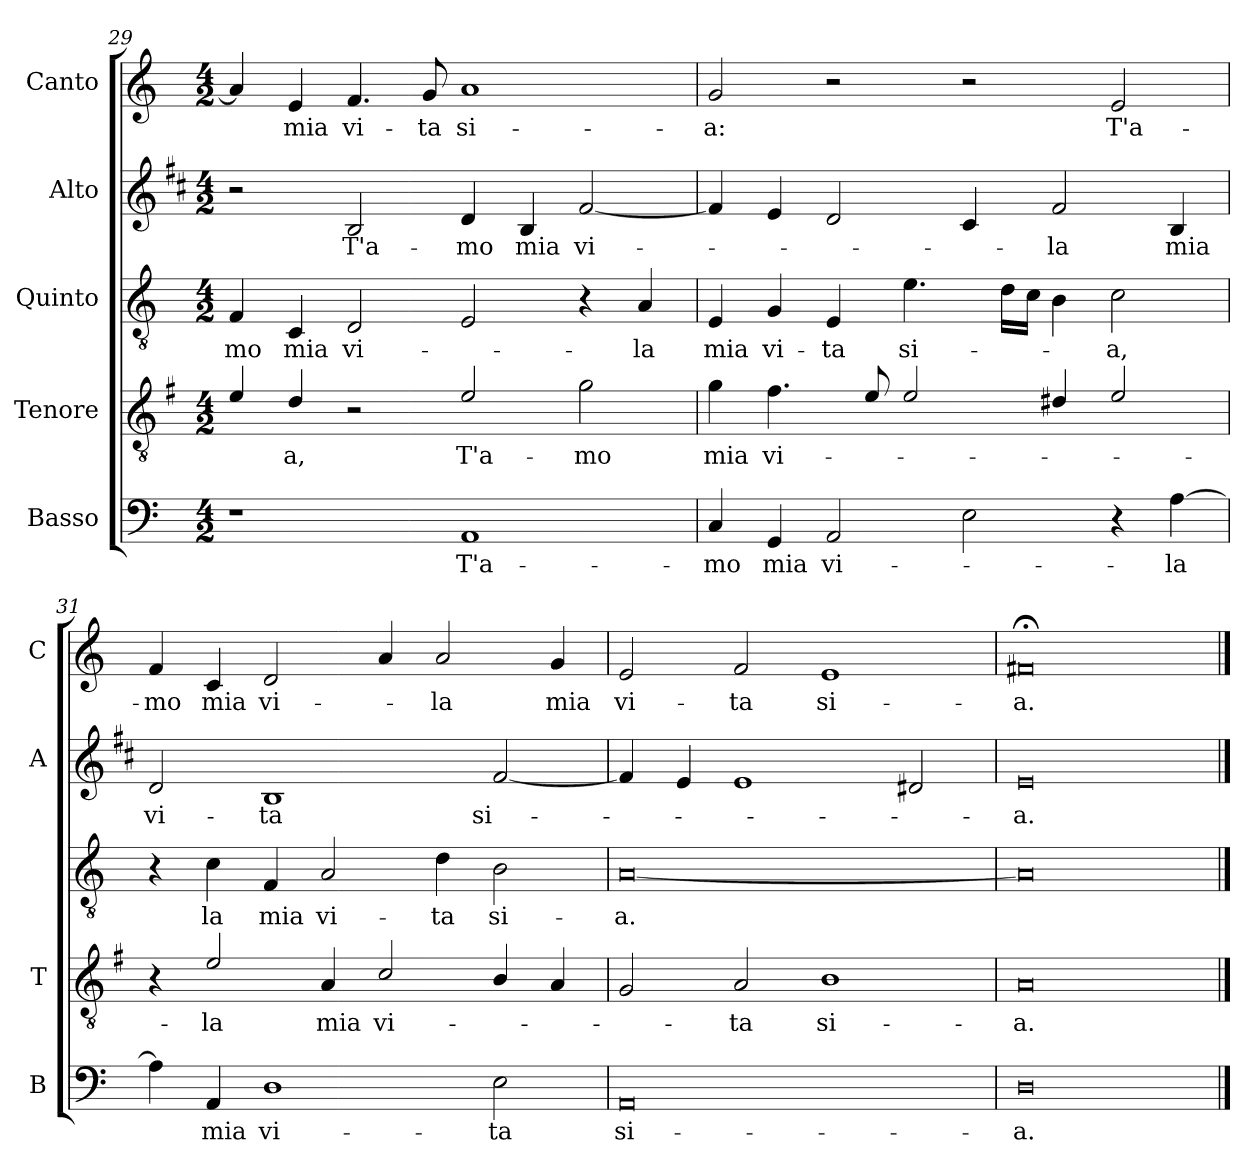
**kern	**text	**kern	**text	**kern	**text	**kern	**text	**kern	**text
*part5	*part5	*part4	*part4	*part3	*part3	*part2	*part2	*part1	*part1
*staff5	*staff5	*staff4	*staff4	*staff3	*staff3	*staff2	*staff2	*staff1	*staff1
*I"Basso	*	*I"Tenore	*	*I"Quinto	*	*I"Alto	*	*I"Canto	*
*I'B	*	*I'T	*	*	*	*I'A	*	*I'C	*
*clefF4	*	*clefGv2	*	*clefGv2	*	*clefG2	*	*clefG2	*
*	*	*ITrd4c7	*	*	*	*ITrd1c2	*	*	*
*k[]	*	*k[]	*	*k[]	*	*k[]	*	*k[]	*
*C:	*	*C:	*	*C:	*	*C:	*	*C:	*
*M4/2	*	*M4/2	*	*M4/2	*	*M4/2	*	*M4/2	*
=29	=29	=29	=29	=29	=29	=29	=29	=29	=29
!	!	!	!	!	!LO:LY:b	!	!	!	!
1r	.	4A/	.	4F/	-mo	2r	.	4a/]	.
!	!	!	!LO:LY:b	!	!LO:LY:b	!	!	!	!LO:LY:b
.	.	4G/	-a,	4C/	mia	.	.	4e/	mia
!	!	!	!	!	!LO:LY:b	!	!LO:LY:b	!	!LO:LY:b
.	.	2r	.	2D/	vi-	2A/	T'a-	4.f/	vi-
!	!	!	!	!	!	!	!	!	!LO:LY:b
.	.	.	.	.	.	.	.	8g/	-ta
!	!LO:LY:b	!	!LO:LY:b	!	!	!	!LO:LY:b	!	!LO:LY:b
1AA	T'a-	2A/	T'a-	2E/	.	4c/	-mo	1a	si-
!	!	!	!	!	!	!	!LO:LY:b	!	!
.	.	.	.	.	.	4A/	mia	.	.
!	!	!	!LO:LY:b	!	!	!	!LO:LY:b	!	!
.	.	2c\	-mo	4r	.	[2e/	vi-	.	.
!	!	!	!	!	!LO:LY:b	!	!	!	!
.	.	.	.	4A/	-la	.	.	.	.
!!LO:PB:g=z
=30	=30	=30	=30	=30	=30	=30	=30	=30	=30
!	!LO:LY:b	!	!LO:LY:b	!	!LO:LY:b	!	!	!	!LO:LY:b
4C/	-mo	4c\	mia	4E/	mia	4e/]	.	2g/	-a:
!	!LO:LY:b	!	!LO:LY:b	!	!LO:LY:b	!	!	!	!
4GG/	mia	4.B\	vi-	4G/	vi-	4d/	.	.	.
!	!LO:LY:b	!	!	!	!LO:LY:b	!	!	!	!
2AA/	vi-	.	.	4E/	-ta	2c/	.	2r	.
.	.	8A/	.	.	.	.	.	.	.
!	!	!	!	!	!LO:LY:b	!	!	!	!
.	.	2A/	.	4.e\	si-	.	.	.	.
2E\	.	.	.	.	.	4B/	.	2r	.
.	.	.	.	16d\LL	.	.	.	.	.
.	.	.	.	16c\JJ	.	.	.	.	.
!	!	!	!	!	!	!	!LO:LY:b	!	!
.	.	4G#X/	.	4B\	.	2e/	-la	.	.
!	!	!	!	!	!LO:LY:b	!	!	!	!LO:LY:b
4r	.	2A/	.	2c\	-a,	.	.	2e/	T'a-
!	!LO:LY:b	!	!	!	!	!	!LO:LY:b	!	!
[4A\	-la	.	.	.	.	4A/	mia	.	.
=31	=31	=31	=31	=31	=31	=31	=31	=31	=31
!	!	!	!	!	!	!	!LO:LY:b	!	!LO:LY:b
4A\]	.	4r	.	4r	.	2c/	vi-	4f/	-mo
!	!LO:LY:b	!	!LO:LY:b	!	!LO:LY:b	!	!	!	!LO:LY:b
4AA/	mia	2A/	-la	4c\	la	.	.	4c/	mia
!	!LO:LY:b	!	!	!	!LO:LY:b	!	!LO:LY:b	!	!LO:LY:b
1D	vi-	.	.	4F/	mia	1A	-ta	2d/	vi-
!	!	!	!LO:LY:b	!	!LO:LY:b	!	!	!	!
.	.	4D/	mia	2A/	vi-	.	.	.	.
!	!	!	!LO:LY:b	!	!	!	!	!	!
.	.	2F/	vi-	.	.	.	.	4a/	.
!	!	!	!	!	!LO:LY:b	!	!	!	!LO:LY:b
.	.	.	.	4d\	-ta	.	.	2a/	-la
!	!LO:LY:b	!	!	!	!LO:LY:b	!	!LO:LY:b	!	!
2E\	-ta	4E/	.	2B\	si-	[2e/	si-	.	.
!	!	!	!	!	!	!	!	!	!LO:LY:b
.	.	4D/	.	.	.	.	.	4g/	mia
=32	=32	=32	=32	=32	=32	=32	=32	=32	=32
!	!LO:LY:b	!	!	!	!LO:LY:b	!	!	!	!LO:LY:b
0AA	si-	2C/	.	[0A	-a.	4e/]	.	2e/	vi-
.	.	.	.	.	.	4d/	.	.	.
!	!	!	!LO:LY:b	!	!	!	!	!	!LO:LY:b
.	.	2D/	-ta	.	.	1d	.	2f/	-ta
!	!	!	!LO:LY:b	!	!	!	!	!	!LO:LY:b
.	.	1E	si-	.	.	.	.	1e	si-
.	.	.	.	.	.	2c#X/	.	.	.
=33	=33	=33	=33	=33	=33	=33	=33	=33	=33
!	!LO:LY:b	!	!LO:LY:b	!	!	!	!LO:LY:b	!	!LO:LY:b
0D	-a.	0D	-a.	0A]	.	0d	-a.	0f#X;<	-a.
==	==	==	==	==	==	==	==	==	==
*-	*-	*-	*-	*-	*-	*-	*-	*-	*-
